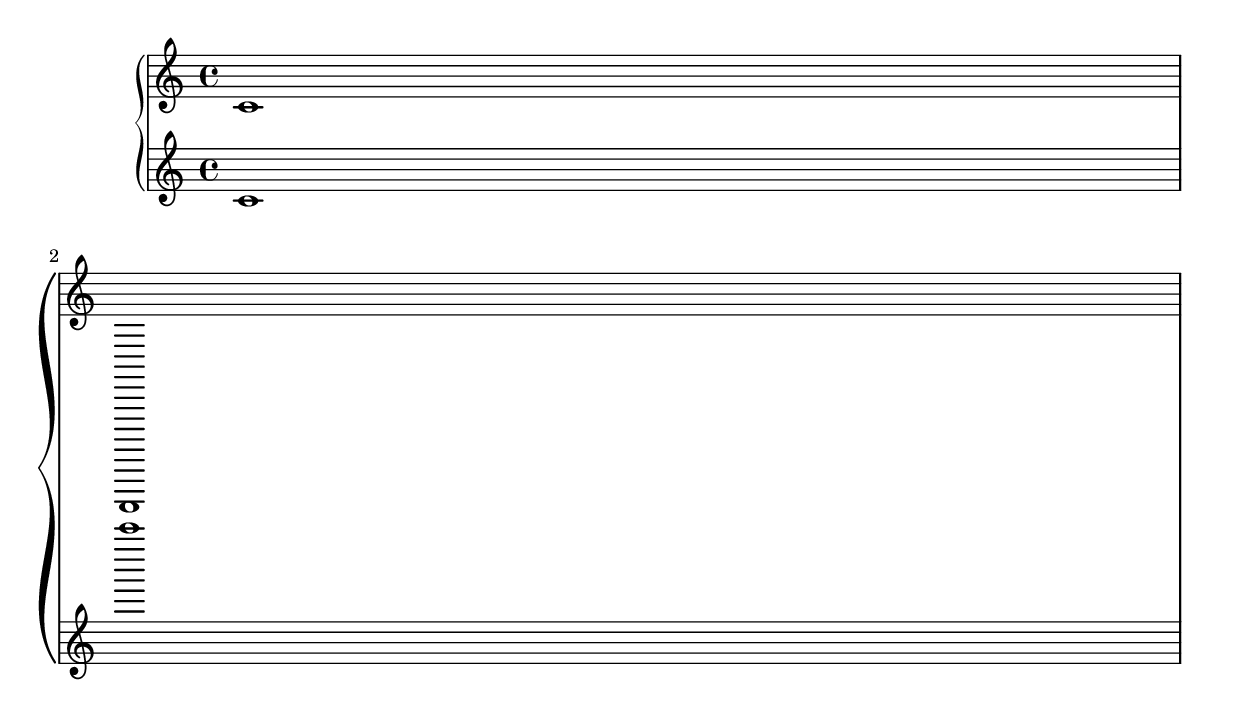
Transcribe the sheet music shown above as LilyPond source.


\version "1.0.16";

\score {
\notes <
	\context GrandStaff < {
	   \property GrandStaff . maxVerticalAlign = "60."
	   \property GrandStaff . minVerticalAlign = "35."

	   c'1 \break  c'''''1 
	}
	    { c'1 \break c,,,,1}
	>

>

\paper{}

}
